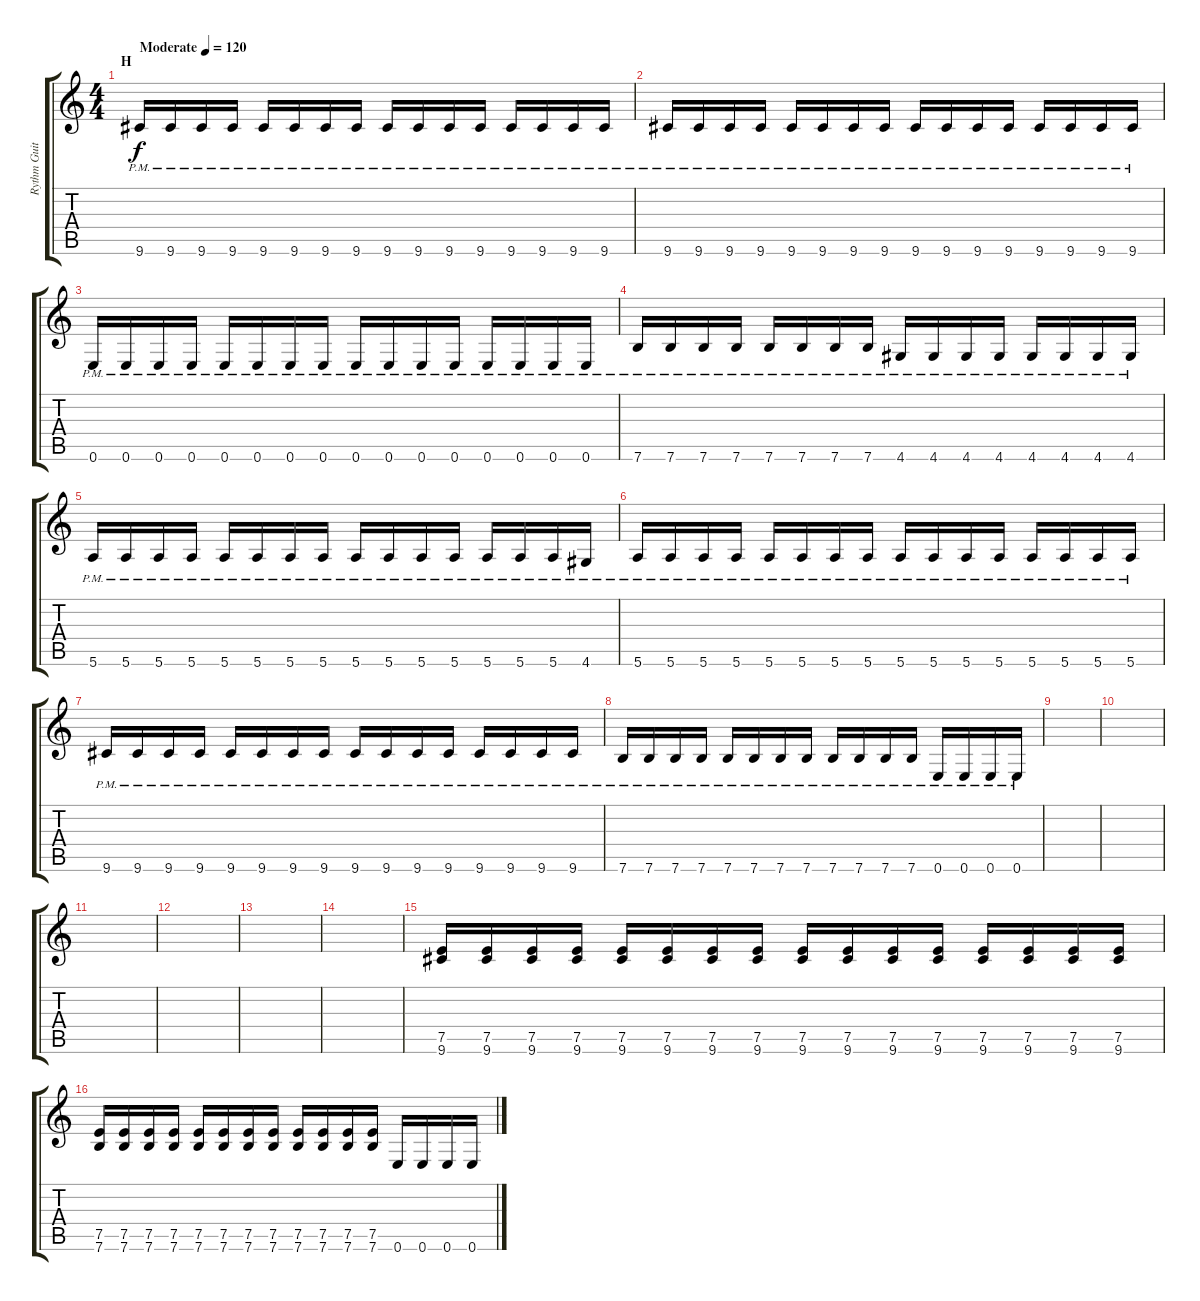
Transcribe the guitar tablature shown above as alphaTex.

\track ("Rythm Guitar" "Rythm Guit") {instrument overdrivenguitar}
\staff {score tabs}
\tuning (E4 B3 G3 D3 A2 E2) {hide}
\ts (4 4)
\section ("" "H")
\tempo (120 "Moderate")
\tempo 126
\tempo (120 "Moderate")
\clef g2
\ks c
9.6{pm}.16{dy f instrument acousticguitarnylon} 9.6{pm}.16 9.6{pm}.16 9.6{pm}.16 9.6{pm}.16 9.6{pm}.16 9.6{pm}.16 9.6{pm}.16 9.6{pm}.16 9.6{pm}.16 9.6{pm}.16 9.6{pm}.16 9.6{pm}.16 9.6{pm}.16 9.6{pm}.16 9.6{pm}.16 |
9.6{pm}.16 9.6{pm}.16 9.6{pm}.16 9.6{pm}.16 9.6{pm}.16 9.6{pm}.16 9.6{pm}.16 9.6{pm}.16 9.6{pm}.16 9.6{pm}.16 9.6{pm}.16 9.6{pm}.16 9.6{pm}.16 9.6{pm}.16 9.6{pm}.16 9.6{pm}.16 |
0.6{pm}.16 0.6{pm}.16 0.6{pm}.16 0.6{pm}.16 0.6{pm}.16 0.6{pm}.16 0.6{pm}.16 0.6{pm}.16 0.6{pm}.16 0.6{pm}.16 0.6{pm}.16 0.6{pm}.16 0.6{pm}.16 0.6{pm}.16 0.6{pm}.16 0.6{pm}.16 |
7.6{pm}.16 7.6{pm}.16 7.6{pm}.16 7.6{pm}.16 7.6{pm}.16 7.6{pm}.16 7.6{pm}.16 7.6{pm}.16 4.6{pm}.16 4.6{pm}.16 4.6{pm}.16 4.6{pm}.16 4.6{pm}.16 4.6{pm}.16 4.6{pm}.16 4.6{pm}.16 |
5.6{pm}.16 5.6{pm}.16 5.6{pm}.16 5.6{pm}.16 5.6{pm}.16 5.6{pm}.16 5.6{pm}.16 5.6{pm}.16 5.6{pm}.16 5.6{pm}.16 5.6{pm}.16 5.6{pm}.16 5.6{pm}.16 5.6{pm}.16 5.6{pm}.16 4.6{pm}.16 |
5.6{pm}.16 5.6{pm}.16 5.6{pm}.16 5.6{pm}.16 5.6{pm}.16 5.6{pm}.16 5.6{pm}.16 5.6{pm}.16 5.6{pm}.16 5.6{pm}.16 5.6{pm}.16 5.6{pm}.16 5.6{pm}.16 5.6{pm}.16 5.6{pm}.16 5.6{pm}.16 |
9.6{pm}.16 9.6{pm}.16 9.6{pm}.16 9.6{pm}.16 9.6{pm}.16 9.6{pm}.16 9.6{pm}.16 9.6{pm}.16 9.6{pm}.16 9.6{pm}.16 9.6{pm}.16 9.6{pm}.16 9.6{pm}.16 9.6{pm}.16 9.6{pm}.16 9.6{pm}.16 |
7.6{pm}.16 7.6{pm}.16 7.6{pm}.16 7.6{pm}.16 7.6{pm}.16 7.6{pm}.16 7.6{pm}.16 7.6{pm}.16 7.6{pm}.16 7.6{pm}.16 7.6{pm}.16 7.6{pm}.16 0.6{pm}.16 0.6{pm}.16 0.6{pm}.16 0.6{pm}.16 |
|
|
|
|
|
|
(7.5 9.6).16{instrument overdrivenguitar} (7.5 9.6).16 (7.5 9.6).16 (7.5 9.6).16 (7.5 9.6).16 (7.5 9.6).16 (7.5 9.6).16 (7.5 9.6).16 (7.5 9.6).16 (7.5 9.6).16 (7.5 9.6).16 (7.5 9.6).16 (7.5 9.6).16 (7.5 9.6).16 (7.5 9.6).16 (7.5 9.6).16 |
(7.5 7.6).16 (7.5 7.6).16 (7.5 7.6).16 (7.5 7.6).16 (7.5 7.6).16 (7.5 7.6).16 (7.5 7.6).16 (7.5 7.6).16 (7.5 7.6).16 (7.5 7.6).16 (7.5 7.6).16 (7.5 7.6).16 0.6.16 0.6.16 0.6.16 0.6.16
